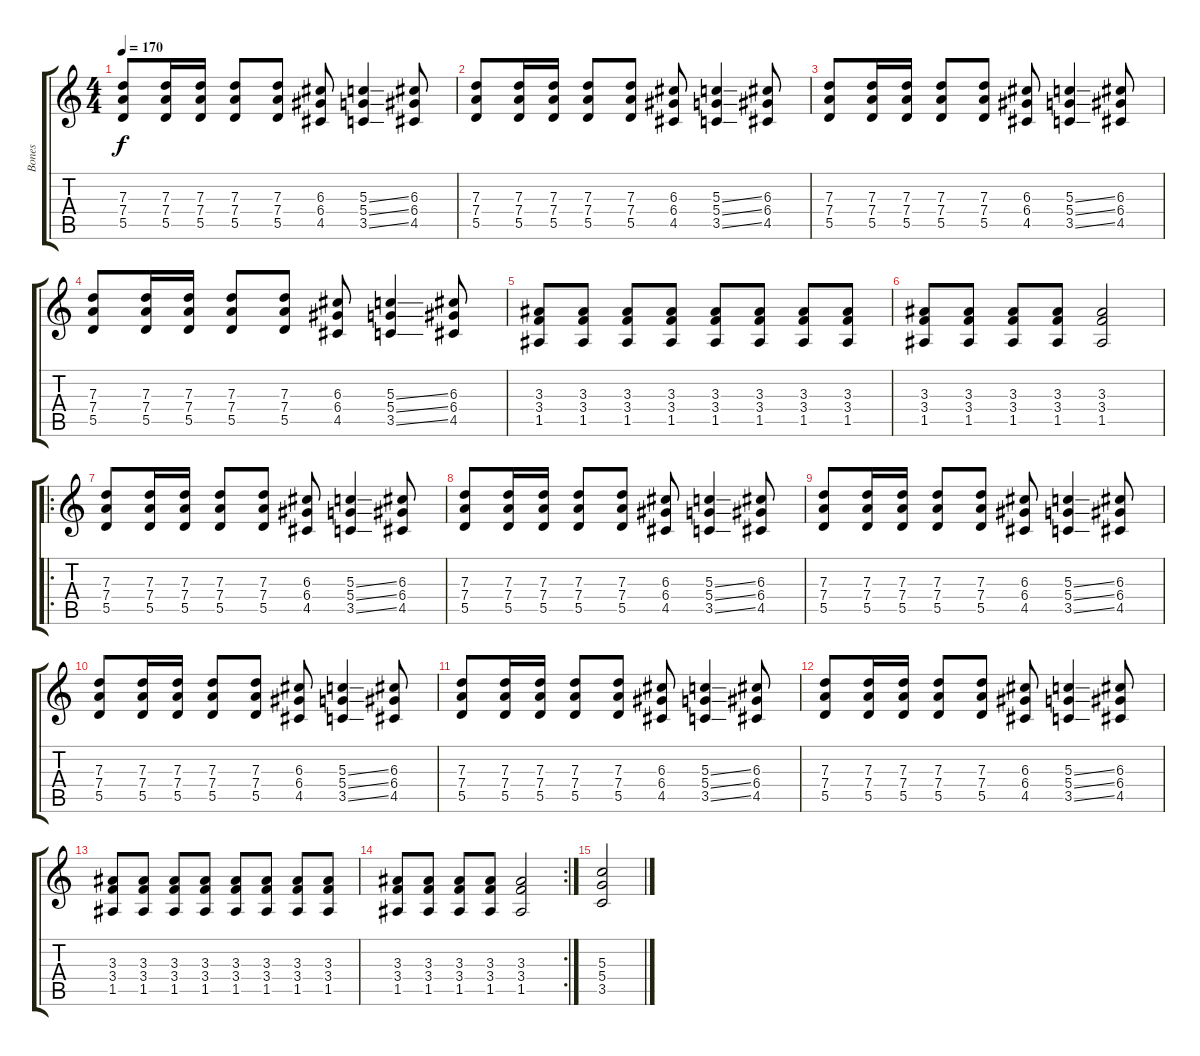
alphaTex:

\track ("Bones" "Bones") {instrument distortionguitar}
\staff {score tabs}
\tuning (E4 B3 G3 D3 A2 E2) {hide}
\ts (4 4)
\tempo 170
\clef g2
\ks c
(7.3 7.4 5.5).8{dy f} (7.3 7.4 5.5).16 (7.3 7.4 5.5).16 (7.3 7.4 5.5).8 (7.3 7.4 5.5).8 (6.3 6.4 4.5).8 (5.3{ss} 5.4{ss} 3.5{ss}).4 (6.3 6.4 4.5).8 |
(7.3 7.4 5.5).8 (7.3 7.4 5.5).16 (7.3 7.4 5.5).16 (7.3 7.4 5.5).8 (7.3 7.4 5.5).8 (6.3 6.4 4.5).8 (5.3{ss} 5.4{ss} 3.5{ss}).4 (6.3 6.4 4.5).8 |
(7.3 7.4 5.5).8 (7.3 7.4 5.5).16 (7.3 7.4 5.5).16 (7.3 7.4 5.5).8 (7.3 7.4 5.5).8 (6.3 6.4 4.5).8 (5.3{ss} 5.4{ss} 3.5{ss}).4 (6.3 6.4 4.5).8 |
(7.3 7.4 5.5).8 (7.3 7.4 5.5).16 (7.3 7.4 5.5).16 (7.3 7.4 5.5).8 (7.3 7.4 5.5).8 (6.3 6.4 4.5).8 (5.3{ss} 5.4{ss} 3.5{ss}).4 (6.3 6.4 4.5).8 |
(3.3 3.4 1.5).8 (3.3 3.4 1.5).8 (3.3 3.4 1.5).8 (3.3 3.4 1.5).8 (3.3 3.4 1.5).8 (3.3 3.4 1.5).8 (3.3 3.4 1.5).8 (3.3 3.4 1.5).8 |
(3.3 3.4 1.5).8 (3.3 3.4 1.5).8 (3.3 3.4 1.5).8 (3.3 3.4 1.5).8 (3.3 3.4 1.5).2 |
\ro
(7.3 7.4 5.5).8 (7.3 7.4 5.5).16 (7.3 7.4 5.5).16 (7.3 7.4 5.5).8 (7.3 7.4 5.5).8 (6.3 6.4 4.5).8 (5.3{ss} 5.4{ss} 3.5{ss}).4 (6.3 6.4 4.5).8 |
(7.3 7.4 5.5).8 (7.3 7.4 5.5).16 (7.3 7.4 5.5).16 (7.3 7.4 5.5).8 (7.3 7.4 5.5).8 (6.3 6.4 4.5).8 (5.3{ss} 5.4{ss} 3.5{ss}).4 (6.3 6.4 4.5).8 |
(7.3 7.4 5.5).8 (7.3 7.4 5.5).16 (7.3 7.4 5.5).16 (7.3 7.4 5.5).8 (7.3 7.4 5.5).8 (6.3 6.4 4.5).8 (5.3{ss} 5.4{ss} 3.5{ss}).4 (6.3 6.4 4.5).8 |
(7.3 7.4 5.5).8 (7.3 7.4 5.5).16 (7.3 7.4 5.5).16 (7.3 7.4 5.5).8 (7.3 7.4 5.5).8 (6.3 6.4 4.5).8 (5.3{ss} 5.4{ss} 3.5{ss}).4 (6.3 6.4 4.5).8 |
(7.3 7.4 5.5).8 (7.3 7.4 5.5).16 (7.3 7.4 5.5).16 (7.3 7.4 5.5).8 (7.3 7.4 5.5).8 (6.3 6.4 4.5).8 (5.3{ss} 5.4{ss} 3.5{ss}).4 (6.3 6.4 4.5).8 |
(7.3 7.4 5.5).8 (7.3 7.4 5.5).16 (7.3 7.4 5.5).16 (7.3 7.4 5.5).8 (7.3 7.4 5.5).8 (6.3 6.4 4.5).8 (5.3{ss} 5.4{ss} 3.5{ss}).4 (6.3 6.4 4.5).8 |
(3.3 3.4 1.5).8 (3.3 3.4 1.5).8 (3.3 3.4 1.5).8 (3.3 3.4 1.5).8 (3.3 3.4 1.5).8 (3.3 3.4 1.5).8 (3.3 3.4 1.5).8 (3.3 3.4 1.5).8 |
\rc 2
(3.3 3.4 1.5).8 (3.3 3.4 1.5).8 (3.3 3.4 1.5).8 (3.3 3.4 1.5).8 (3.3 3.4 1.5).2 |
(5.3 5.4 3.5).2
